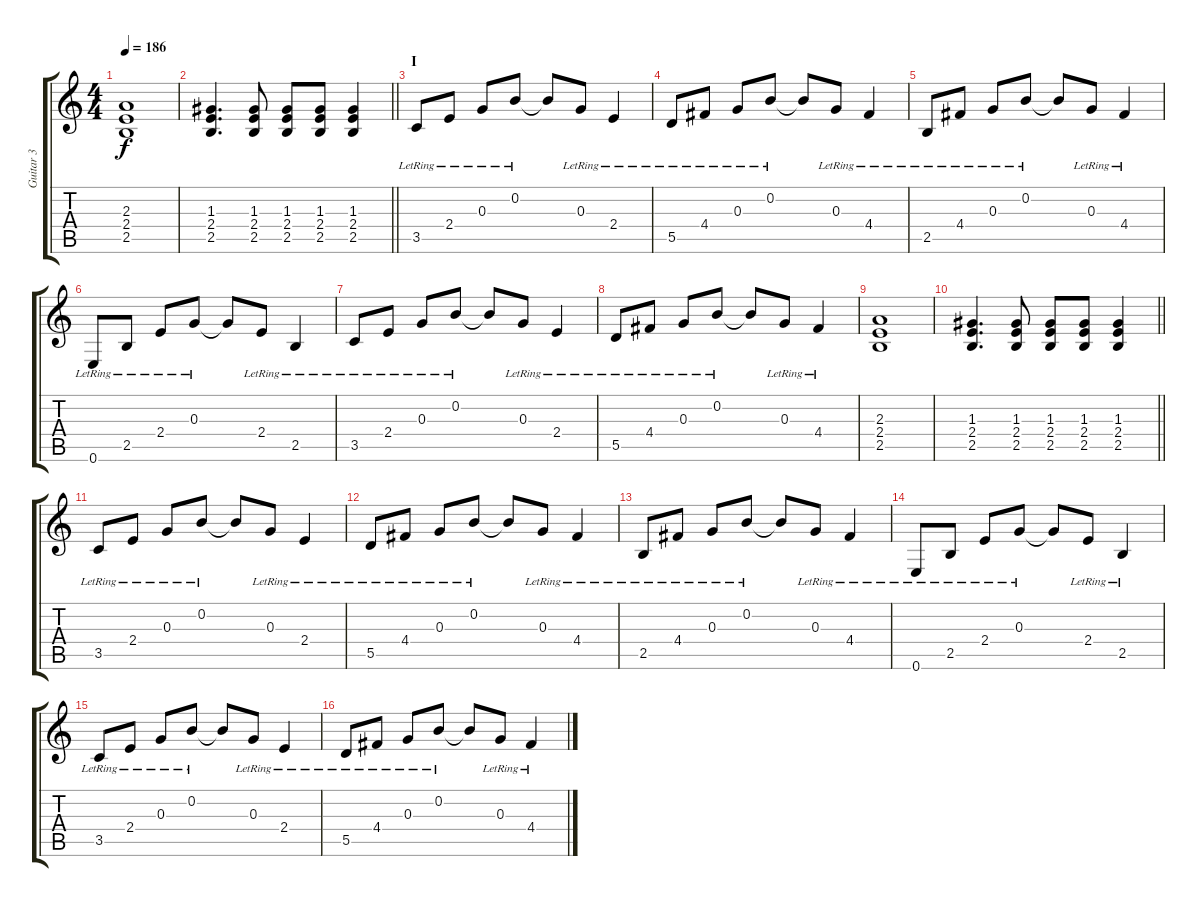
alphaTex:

\track ("Guitar 3" "Guitar 3") {instrument overdrivenguitar}
\staff {score tabs}
\tuning (E4 B3 G3 D3 A2 E2) {hide}
\ts (4 4)
\tempo 186
\clef g2
\ks c
(2.3 2.4 2.5).1{dy f} |
\barLineRight lightlight
(1.3 2.4 2.5).4{d} (1.3 2.4 2.5).8 (1.3 2.4 2.5).8 (1.3 2.4 2.5).8 (1.3 2.4 2.5).4 |
\section ("" "I")
3.5{lr}.8 2.4{lr}.8 0.3{lr}.8 0.2{lr}.8 0.2{t}.8 0.3{lr}.8 2.4{lr}.4 |
5.5{lr}.8 4.4{lr}.8 0.3{lr}.8 0.2{lr}.8 0.2{t}.8 0.3{lr}.8 4.4{lr}.4 |
2.5{lr}.8 4.4{lr}.8 0.3{lr}.8 0.2{lr}.8 0.2{t}.8 0.3{lr}.8 4.4{lr}.4 |
0.6{lr}.8 2.5{lr}.8 2.4{lr}.8 0.3{lr}.8 0.3{t}.8 2.4{lr}.8 2.5{lr}.4 |
3.5{lr}.8 2.4{lr}.8 0.3{lr}.8 0.2{lr}.8 0.2{t}.8 0.3{lr}.8 2.4{lr}.4 |
5.5{lr}.8 4.4{lr}.8 0.3{lr}.8 0.2{lr}.8 0.2{t}.8 0.3{lr}.8 4.4{lr}.4 |
(2.3 2.4 2.5).1 |
\barLineRight lightlight
(1.3 2.4 2.5).4{d} (1.3 2.4 2.5).8 (1.3 2.4 2.5).8 (1.3 2.4 2.5).8 (1.3 2.4 2.5).4 |
3.5{lr}.8 2.4{lr}.8 0.3{lr}.8 0.2{lr}.8 0.2{t}.8 0.3{lr}.8 2.4{lr}.4 |
5.5{lr}.8 4.4{lr}.8 0.3{lr}.8 0.2{lr}.8 0.2{t}.8 0.3{lr}.8 4.4{lr}.4 |
2.5{lr}.8 4.4{lr}.8 0.3{lr}.8 0.2{lr}.8 0.2{t}.8 0.3{lr}.8 4.4{lr}.4 |
0.6{lr}.8 2.5{lr}.8 2.4{lr}.8 0.3{lr}.8 0.3{t}.8 2.4{lr}.8 2.5{lr}.4 |
3.5{lr}.8 2.4{lr}.8 0.3{lr}.8 0.2{lr}.8 0.2{t}.8 0.3{lr}.8 2.4{lr}.4 |
5.5{lr}.8 4.4{lr}.8 0.3{lr}.8 0.2{lr}.8 0.2{t}.8 0.3{lr}.8 4.4{lr}.4
